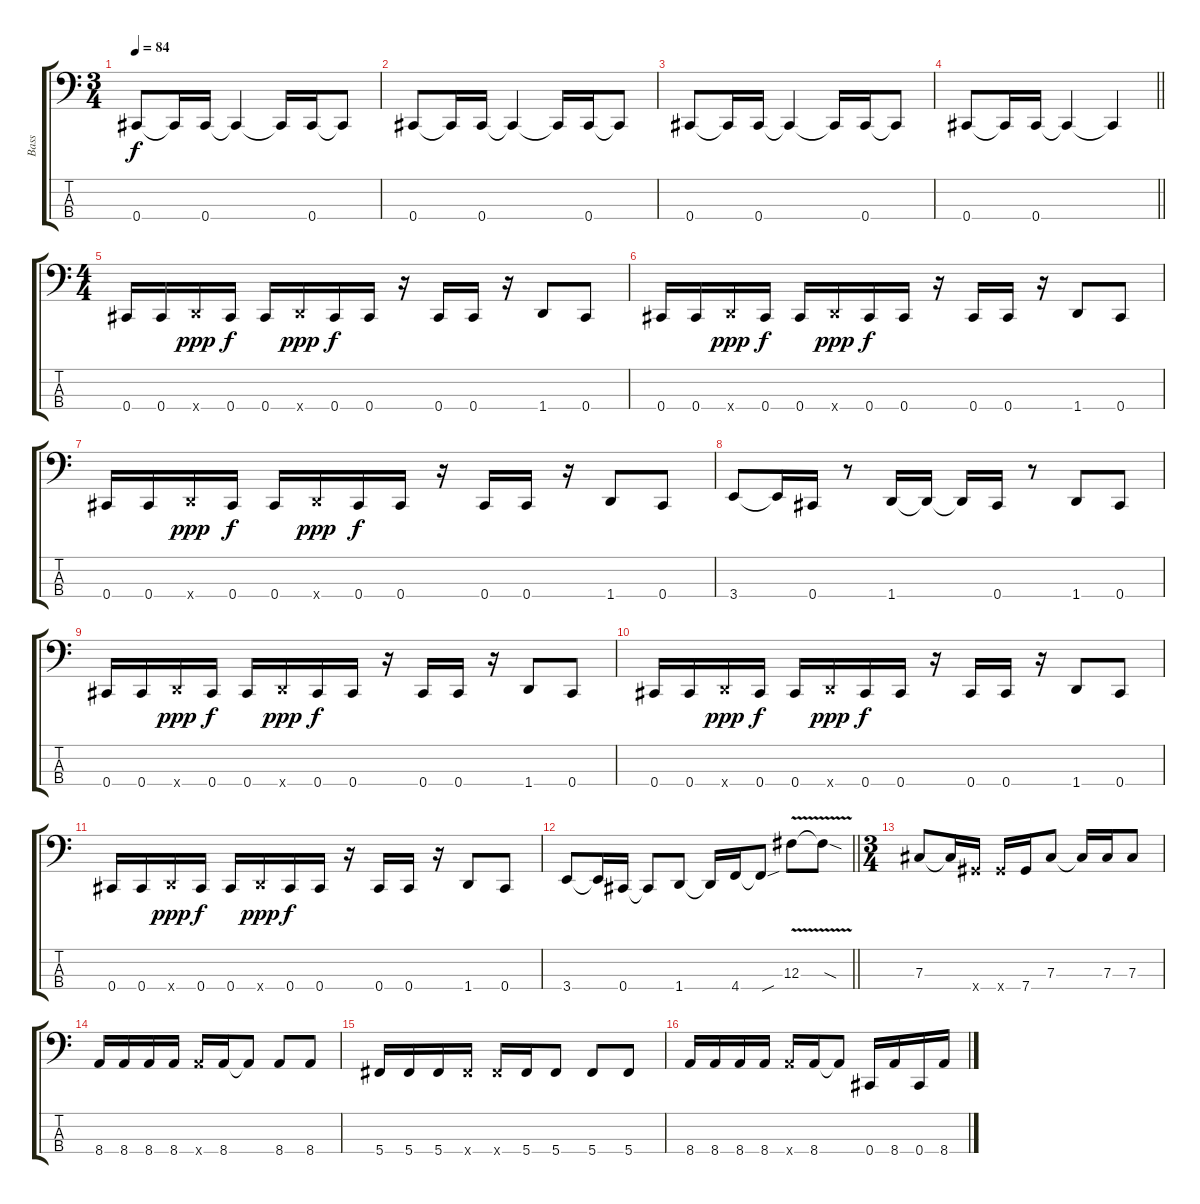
\track ("Bass" "Bass") {instrument electricbassfinger}
\staff {score tabs}
\tuning (E2 B1 Gb1 Db1) {hide}
\ts (3 4)
\section ("" "")
\tempo 84
\clef f4
\ks c
0.4.8{dy f} 0.4{t}.16 0.4.16 0.4{t}.4 0.4{t}.16 0.4.16 0.4{t}.8 |
0.4.8 0.4{t}.16 0.4.16 0.4{t}.4 0.4{t}.16 0.4.16 0.4{t}.8 |
0.4.8 0.4{t}.16 0.4.16 0.4{t}.4 0.4{t}.16 0.4.16 0.4{t}.8 |
\barLineRight lightlight
0.4.8 0.4{t}.16 0.4.16 0.4{t}.4 0.4{t}.4 |
\ts (4 4)
\section ("" "")
0.4.16 0.4.16 1.4{x}.16{dy ppp} 0.4.16{dy f} 0.4.16 1.4{x}.16{dy ppp} 0.4.16{dy f} 0.4.16 r.16 0.4.16 0.4.16 r.16 1.4.8 0.4.8 |
0.4.16 0.4.16 1.4{x}.16{dy ppp} 0.4.16{dy f} 0.4.16 1.4{x}.16{dy ppp} 0.4.16{dy f} 0.4.16 r.16 0.4.16 0.4.16 r.16 1.4.8 0.4.8 |
0.4.16 0.4.16 1.4{x}.16{dy ppp} 0.4.16{dy f} 0.4.16 1.4{x}.16{dy ppp} 0.4.16{dy f} 0.4.16 r.16 0.4.16 0.4.16 r.16 1.4.8 0.4.8 |
3.4.8 3.4{t}.16 0.4.16 r.8 1.4.16 1.4{t}.16 1.4{t}.16 0.4.16 r.8 1.4.8 0.4.8 |
0.4.16 0.4.16 1.4{x}.16{dy ppp} 0.4.16{dy f} 0.4.16 1.4{x}.16{dy ppp} 0.4.16{dy f} 0.4.16 r.16 0.4.16 0.4.16 r.16 1.4.8 0.4.8 |
0.4.16 0.4.16 1.4{x}.16{dy ppp} 0.4.16{dy f} 0.4.16 1.4{x}.16{dy ppp} 0.4.16{dy f} 0.4.16 r.16 0.4.16 0.4.16 r.16 1.4.8 0.4.8 |
0.4.16 0.4.16 1.4{x}.16{dy ppp} 0.4.16{dy f} 0.4.16 1.4{x}.16{dy ppp} 0.4.16{dy f} 0.4.16 r.16 0.4.16 0.4.16 r.16 1.4.8 0.4.8 |
\barLineRight lightlight
3.4.8 3.4{t}.16 0.4.16 0.4{t}.8 1.4.8 1.4{t}.16 4.4.16 4.4{sou t}.8 12.3{v}.8 12.3{sod t}.8 |
\ts (3 4)
\section ("" "")
7.3.8 7.3{t}.16 7.4{x}.16 7.4{x}.16 7.4.16 7.3.8 7.3{t}.16 7.3.16 7.3.8 |
8.4.16 8.4.16 8.4.16 8.4.16 8.4{x}.16 8.4.16 8.4{t}.8 8.4.8 8.4.8 |
5.4.16 5.4.16 5.4.16 5.4{x}.16 5.4{x}.16 5.4.16 5.4.8 5.4.8 5.4.8 |
8.4.16 8.4.16 8.4.16 8.4.16 8.4{x}.16 8.4.16 8.4{t}.8 0.4.16 8.4.16 0.4.16 8.4.16
